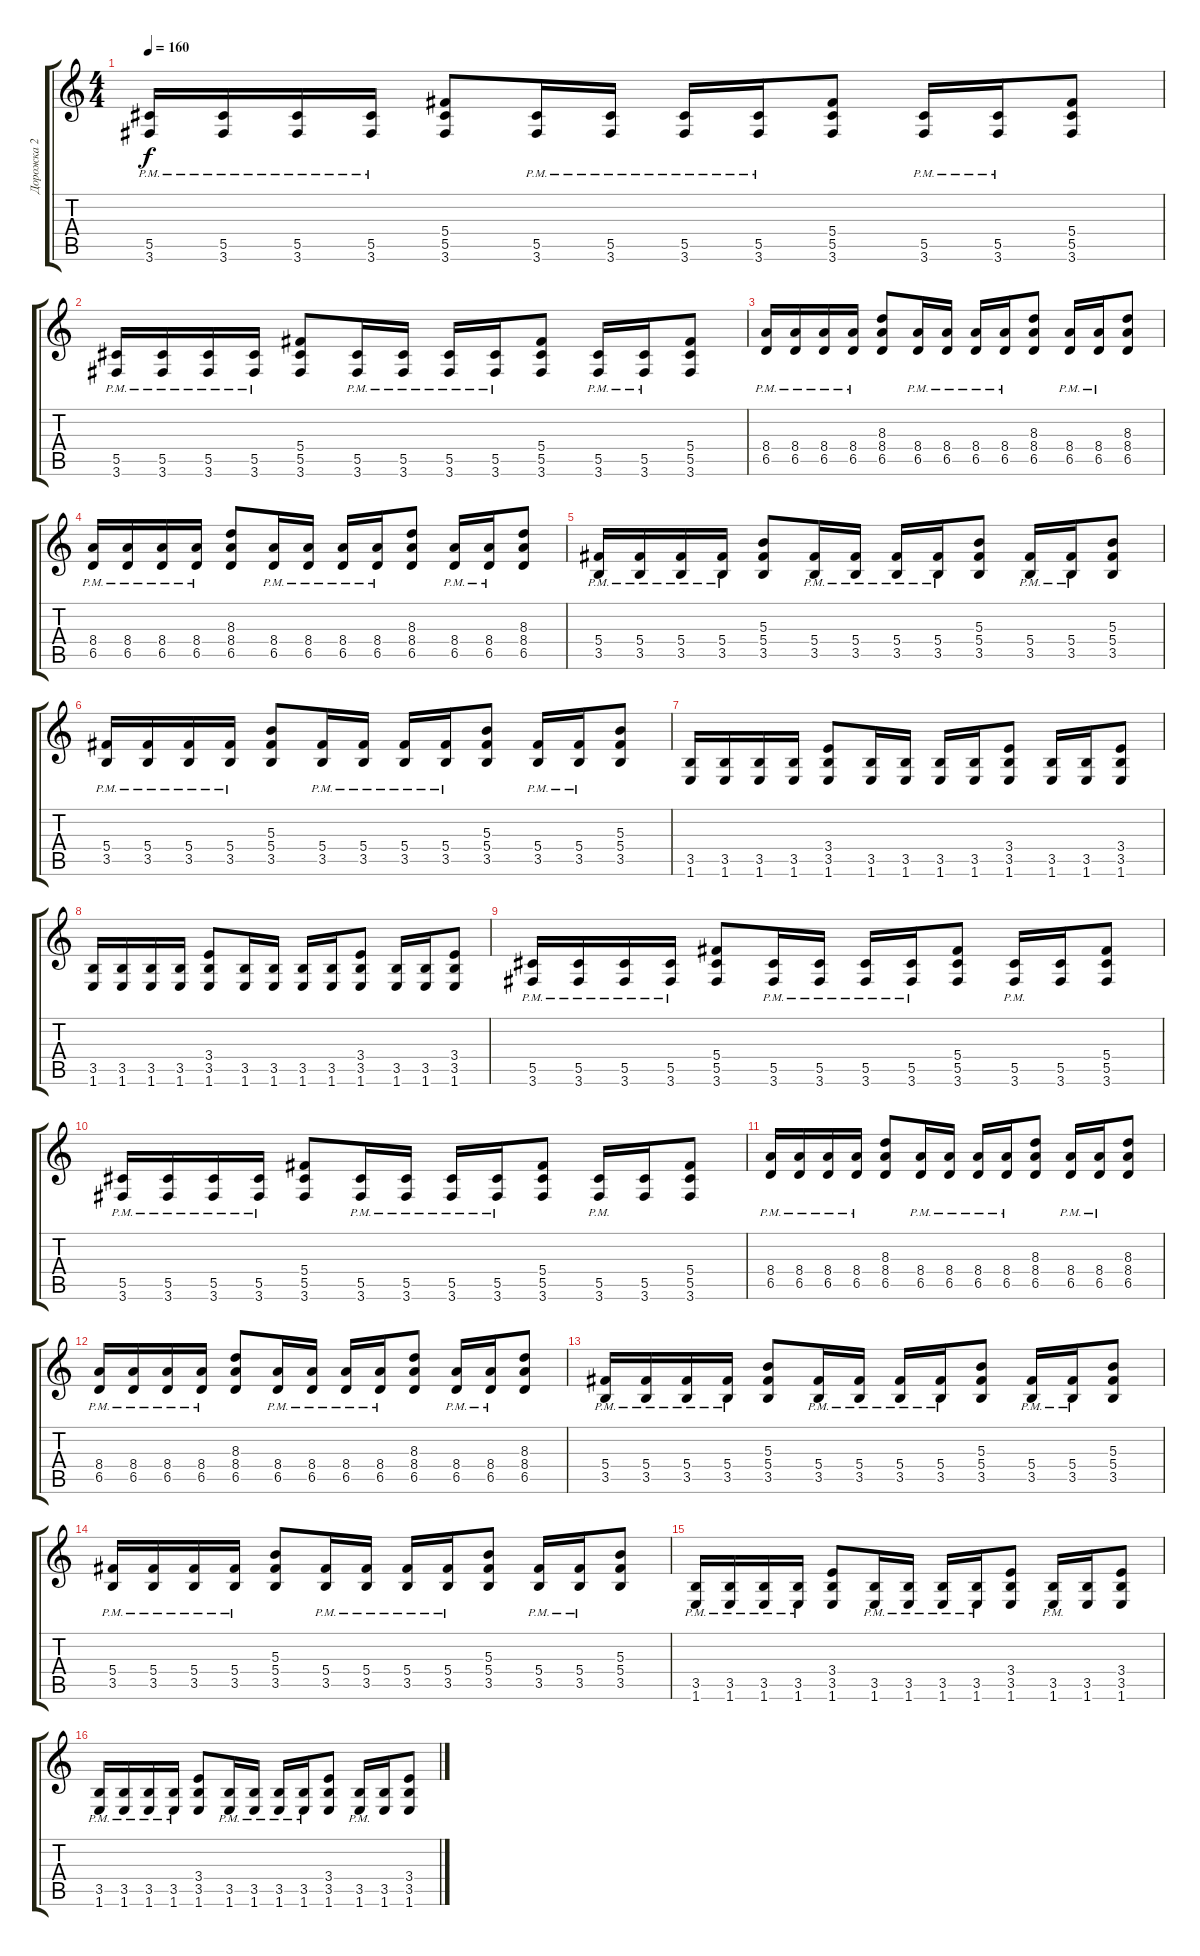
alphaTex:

\track ("Дорожка 2" "Дорожка 2") {instrument distortionguitar}
\staff {score tabs}
\tuning (Eb4 Bb3 Gb3 Db3 Ab2 Eb2) {hide}
\ts (4 4)
\tempo 160
\clef g2
\ks c
(5.5{pm} 3.6).16{dy f} (5.5{pm} 3.6).16 (5.5{pm} 3.6).16 (5.5{pm} 3.6).16 (5.4 5.5 3.6).8 (5.5{pm} 3.6).16 (5.5{pm} 3.6).16 (5.5{pm} 3.6).16 (5.5{pm} 3.6).16 (5.4 5.5 3.6).8 (5.5{pm} 3.6{pm}).16 (5.5{pm} 3.6{pm}).16 (5.4 5.5 3.6).8 |
(5.5{pm} 3.6).16 (5.5{pm} 3.6).16 (5.5{pm} 3.6).16 (5.5{pm} 3.6).16 (5.4 5.5 3.6).8 (5.5{pm} 3.6).16 (5.5{pm} 3.6).16 (5.5{pm} 3.6).16 (5.5{pm} 3.6).16 (5.4 5.5 3.6).8 (5.5{pm} 3.6{pm}).16 (5.5{pm} 3.6{pm}).16 (5.4 5.5 3.6).8 |
(8.4{pm} 6.5{pm}).16 (8.4{pm} 6.5{pm}).16 (8.4{pm} 6.5{pm}).16 (8.4{pm} 6.5{pm}).16 (8.3 8.4 6.5).8 (8.4{pm} 6.5{pm}).16 (8.4{pm} 6.5{pm}).16 (8.4{pm} 6.5{pm}).16 (8.4{pm} 6.5{pm}).16 (8.3 8.4 6.5).8 (8.4{pm} 6.5{pm}).16 (8.4{pm} 6.5).16 (8.3 8.4 6.5).8 |
(8.4{pm} 6.5{pm}).16 (8.4{pm} 6.5{pm}).16 (8.4{pm} 6.5{pm}).16 (8.4{pm} 6.5{pm}).16 (8.3 8.4 6.5).8 (8.4{pm} 6.5{pm}).16 (8.4{pm} 6.5{pm}).16 (8.4{pm} 6.5{pm}).16 (8.4{pm} 6.5{pm}).16 (8.3 8.4 6.5).8 (8.4{pm} 6.5{pm}).16 (8.4{pm} 6.5).16 (8.3 8.4 6.5).8 |
(5.4{pm} 3.5{pm}).16 (5.4{pm} 3.5{pm}).16 (5.4{pm} 3.5{pm}).16 (5.4{pm} 3.5{pm}).16 (5.3 5.4 3.5).8 (5.4{pm} 3.5{pm}).16 (5.4{pm} 3.5{pm}).16 (5.4{pm} 3.5{pm}).16 (5.4{pm} 3.5{pm}).16 (5.3 5.4 3.5).8 (5.4{pm} 3.5{pm}).16 (5.4{pm} 3.5).16 (5.3 5.4 3.5).8 |
(5.4{pm} 3.5{pm}).16 (5.4{pm} 3.5{pm}).16 (5.4{pm} 3.5{pm}).16 (5.4{pm} 3.5{pm}).16 (5.3 5.4 3.5).8 (5.4{pm} 3.5{pm}).16 (5.4{pm} 3.5{pm}).16 (5.4{pm} 3.5{pm}).16 (5.4{pm} 3.5{pm}).16 (5.3 5.4 3.5).8 (5.4{pm} 3.5{pm}).16 (5.4{pm} 3.5).16 (5.3 5.4 3.5).8 |
(3.5 1.6).16 (3.5 1.6).16 (3.5 1.6).16 (3.5 1.6).16 (3.4 3.5 1.6).8 (3.5 1.6).16 (3.5 1.6).16 (3.5 1.6).16 (3.5 1.6).16 (3.4 3.5 1.6).8 (3.5 1.6).16 (3.5 1.6).16 (3.4 3.5 1.6).8 |
(3.5 1.6).16 (3.5 1.6).16 (3.5 1.6).16 (3.5 1.6).16 (3.4 3.5 1.6).8 (3.5 1.6).16 (3.5 1.6).16 (3.5 1.6).16 (3.5 1.6).16 (3.4 3.5 1.6).8 (3.5 1.6).16 (3.5 1.6).16 (3.4 3.5 1.6).8 |
(5.5{pm} 3.6).16 (5.5{pm} 3.6).16 (5.5{pm} 3.6).16 (5.5{pm} 3.6).16 (5.4 5.5 3.6).8 (5.5{pm} 3.6).16 (5.5{pm} 3.6).16 (5.5{pm} 3.6).16 (5.5{pm} 3.6).16 (5.4 5.5 3.6).8 (5.5{pm} 3.6).16 (5.5 3.6).16 (5.4 5.5 3.6).8 |
(5.5{pm} 3.6).16 (5.5{pm} 3.6).16 (5.5{pm} 3.6).16 (5.5{pm} 3.6).16 (5.4 5.5 3.6).8 (5.5{pm} 3.6).16 (5.5{pm} 3.6).16 (5.5{pm} 3.6).16 (5.5{pm} 3.6).16 (5.4 5.5 3.6).8 (5.5{pm} 3.6).16 (5.5 3.6).16 (5.4 5.5 3.6).8 |
(8.4{pm} 6.5{pm}).16 (8.4{pm} 6.5{pm}).16 (8.4{pm} 6.5{pm}).16 (8.4{pm} 6.5{pm}).16 (8.3 8.4 6.5).8 (8.4{pm} 6.5{pm}).16 (8.4{pm} 6.5{pm}).16 (8.4{pm} 6.5{pm}).16 (8.4{pm} 6.5{pm}).16 (8.3 8.4 6.5).8 (8.4{pm} 6.5{pm}).16 (8.4{pm} 6.5).16 (8.3 8.4 6.5).8 |
(8.4{pm} 6.5{pm}).16 (8.4{pm} 6.5{pm}).16 (8.4{pm} 6.5{pm}).16 (8.4{pm} 6.5{pm}).16 (8.3 8.4 6.5).8 (8.4{pm} 6.5{pm}).16 (8.4{pm} 6.5{pm}).16 (8.4{pm} 6.5{pm}).16 (8.4{pm} 6.5{pm}).16 (8.3 8.4 6.5).8 (8.4{pm} 6.5{pm}).16 (8.4{pm} 6.5).16 (8.3 8.4 6.5).8 |
(5.4{pm} 3.5{pm}).16 (5.4{pm} 3.5{pm}).16 (5.4{pm} 3.5{pm}).16 (5.4{pm} 3.5{pm}).16 (5.3 5.4 3.5).8 (5.4{pm} 3.5{pm}).16 (5.4{pm} 3.5{pm}).16 (5.4{pm} 3.5{pm}).16 (5.4{pm} 3.5{pm}).16 (5.3 5.4 3.5).8 (5.4{pm} 3.5{pm}).16 (5.4{pm} 3.5).16 (5.3 5.4 3.5).8 |
(5.4{pm} 3.5{pm}).16 (5.4{pm} 3.5{pm}).16 (5.4{pm} 3.5{pm}).16 (5.4{pm} 3.5{pm}).16 (5.3 5.4 3.5).8 (5.4{pm} 3.5{pm}).16 (5.4{pm} 3.5{pm}).16 (5.4{pm} 3.5{pm}).16 (5.4{pm} 3.5{pm}).16 (5.3 5.4 3.5).8 (5.4{pm} 3.5{pm}).16 (5.4{pm} 3.5).16 (5.3 5.4 3.5).8 |
(3.5{pm} 1.6).16 (3.5{pm} 1.6).16 (3.5{pm} 1.6).16 (3.5{pm} 1.6).16 (3.4 3.5 1.6).8 (3.5{pm} 1.6).16 (3.5{pm} 1.6).16 (3.5{pm} 1.6).16 (3.5{pm} 1.6).16 (3.4 3.5 1.6).8 (3.5{pm} 1.6).16 (3.5 1.6).16 (3.4 3.5 1.6).8 |
(3.5{pm} 1.6).16 (3.5{pm} 1.6).16 (3.5{pm} 1.6).16 (3.5{pm} 1.6).16 (3.4 3.5 1.6).8 (3.5{pm} 1.6).16 (3.5{pm} 1.6).16 (3.5{pm} 1.6).16 (3.5{pm} 1.6).16 (3.4 3.5 1.6).8 (3.5{pm} 1.6).16 (3.5 1.6).16 (3.4 3.5 1.6).8
